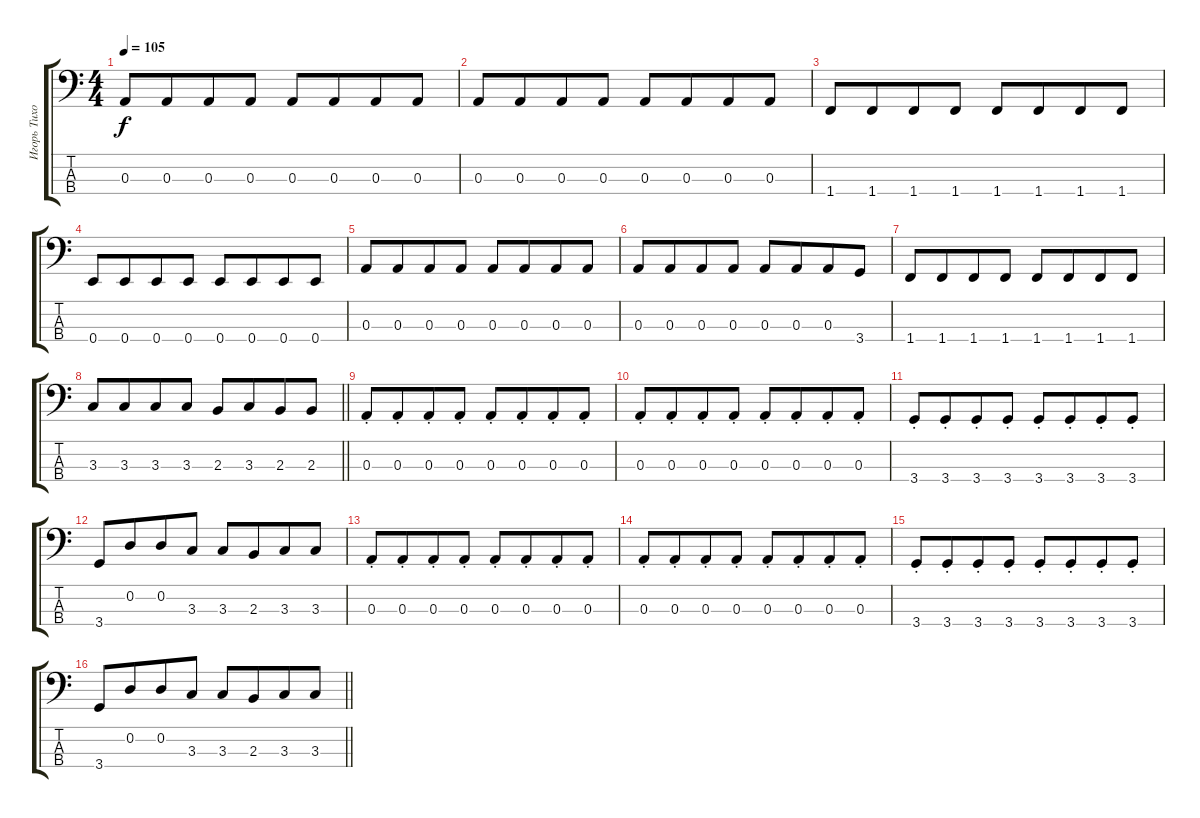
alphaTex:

\track ("Игорь Тихомиров" "Игорь Тихо") {instrument electricbassfinger}
\staff {score tabs}
\tuning (G2 D2 A1 E1) {hide}
\ts (4 4)
\tempo 105
\clef f4
\ks c
0.3.8{dy f} 0.3.8{beam merge} 0.3.8 0.3.8 0.3.8 0.3.8{beam merge} 0.3.8 0.3.8 |
0.3.8 0.3.8{beam merge} 0.3.8 0.3.8 0.3.8 0.3.8{beam merge} 0.3.8 0.3.8 |
1.4.8 1.4.8{beam merge} 1.4.8 1.4.8 1.4.8 1.4.8{beam merge} 1.4.8 1.4.8 |
0.4.8 0.4.8{beam merge} 0.4.8 0.4.8 0.4.8 0.4.8{beam merge} 0.4.8 0.4.8 |
0.3.8 0.3.8{beam merge} 0.3.8 0.3.8 0.3.8 0.3.8{beam merge} 0.3.8 0.3.8 |
0.3.8 0.3.8{beam merge} 0.3.8 0.3.8 0.3.8 0.3.8{beam merge} 0.3.8 3.4.8 |
1.4.8 1.4.8{beam merge} 1.4.8 1.4.8 1.4.8 1.4.8{beam merge} 1.4.8 1.4.8 |
\barLineRight lightlight
3.3.8 3.3.8{beam merge} 3.3.8 3.3.8 2.3.8 3.3.8{beam merge} 2.3.8 2.3.8 |
0.3{st}.8 0.3{st}.8{beam merge} 0.3{st}.8 0.3{st}.8 0.3{st}.8 0.3{st}.8{beam merge} 0.3{st}.8 0.3{st}.8 |
0.3{st}.8 0.3{st}.8{beam merge} 0.3{st}.8 0.3{st}.8 0.3{st}.8 0.3{st}.8{beam merge} 0.3{st}.8 0.3{st}.8 |
3.4{st}.8 3.4{st}.8{beam merge} 3.4{st}.8 3.4{st}.8 3.4{st}.8 3.4{st}.8{beam merge} 3.4{st}.8 3.4{st}.8 |
3.4.8 0.2.8{beam merge} 0.2.8 3.3.8 3.3.8 2.3.8{beam merge} 3.3.8 3.3.8 |
0.3{st}.8 0.3{st}.8{beam merge} 0.3{st}.8 0.3{st}.8 0.3{st}.8 0.3{st}.8{beam merge} 0.3{st}.8 0.3{st}.8 |
0.3{st}.8 0.3{st}.8{beam merge} 0.3{st}.8 0.3{st}.8 0.3{st}.8 0.3{st}.8{beam merge} 0.3{st}.8 0.3{st}.8 |
3.4{st}.8 3.4{st}.8{beam merge} 3.4{st}.8 3.4{st}.8 3.4{st}.8 3.4{st}.8{beam merge} 3.4{st}.8 3.4{st}.8 |
\barLineRight lightlight
3.4.8 0.2.8{beam merge} 0.2.8 3.3.8 3.3.8 2.3.8{beam merge} 3.3.8 3.3.8
